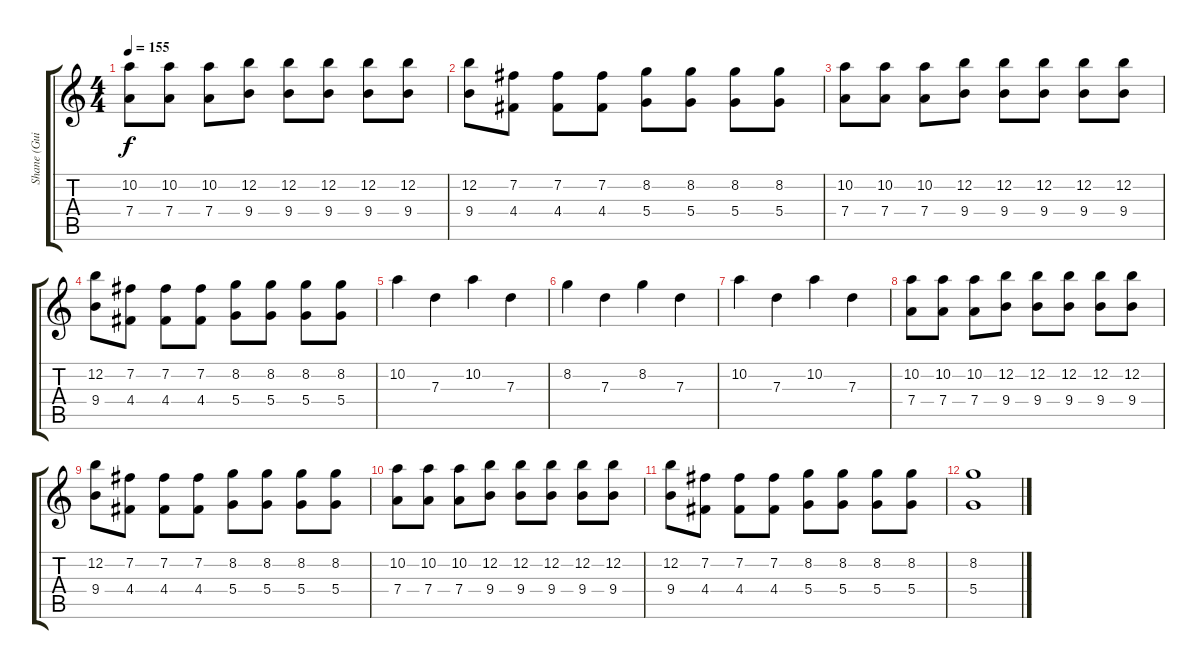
\track ("Shane (Guitar)" "Shane (Gui") {instrument overdrivenguitar}
\staff {score tabs}
\tuning (E4 B3 G3 D3 A2 E2) {hide}
\ts (4 4)
\tempo 155
\clef g2
\ks c
(10.2 7.4).8{dy f} (10.2 7.4).8 (10.2 7.4).8 (12.2 9.4).8 (12.2 9.4).8 (12.2 9.4).8 (12.2 9.4).8 (12.2 9.4).8 |
(12.2 9.4).8 (7.2 4.4).8 (7.2 4.4).8 (7.2 4.4).8 (8.2 5.4).8 (8.2 5.4).8 (8.2 5.4).8 (8.2 5.4).8 |
(10.2 7.4).8 (10.2 7.4).8 (10.2 7.4).8 (12.2 9.4).8 (12.2 9.4).8 (12.2 9.4).8 (12.2 9.4).8 (12.2 9.4).8 |
(12.2 9.4).8 (7.2 4.4).8 (7.2 4.4).8 (7.2 4.4).8 (8.2 5.4).8 (8.2 5.4).8 (8.2 5.4).8 (8.2 5.4).8 |
10.2.4 7.3.4 10.2.4 7.3.4 |
8.2.4 7.3.4 8.2.4 7.3.4 |
10.2.4 7.3.4 10.2.4 7.3.4 |
(10.2 7.4).8 (10.2 7.4).8 (10.2 7.4).8 (12.2 9.4).8 (12.2 9.4).8 (12.2 9.4).8 (12.2 9.4).8 (12.2 9.4).8 |
(12.2 9.4).8 (7.2 4.4).8 (7.2 4.4).8 (7.2 4.4).8 (8.2 5.4).8 (8.2 5.4).8 (8.2 5.4).8 (8.2 5.4).8 |
(10.2 7.4).8 (10.2 7.4).8 (10.2 7.4).8 (12.2 9.4).8 (12.2 9.4).8 (12.2 9.4).8 (12.2 9.4).8 (12.2 9.4).8 |
(12.2 9.4).8 (7.2 4.4).8 (7.2 4.4).8 (7.2 4.4).8 (8.2 5.4).8 (8.2 5.4).8 (8.2 5.4).8 (8.2 5.4).8 |
(8.2 5.4).1
